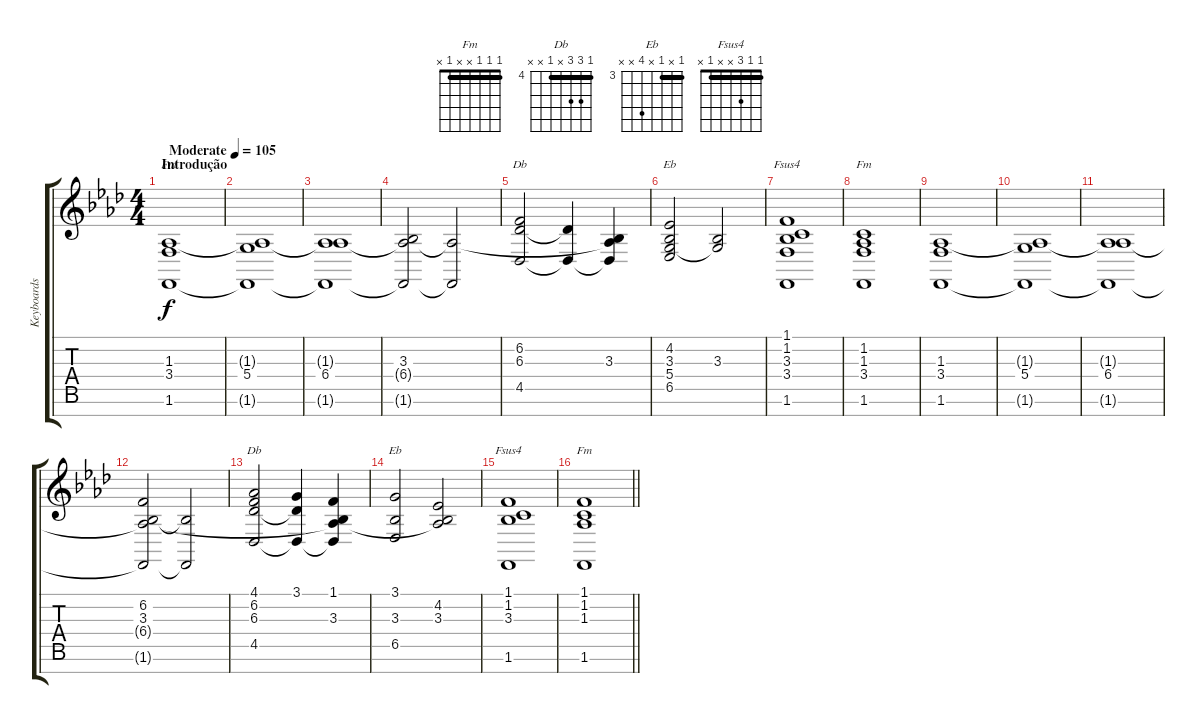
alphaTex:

\track ("Keyboards Rythim" "Keyboards ") {instrument stringensemble1}
\staff {score tabs}
\tuning (E4 B3 G3 D3 A2 E2 B1) {hide}
\chord ("Fm" x x 1 3 x 1 x) {barre 1}
\chord ("Db" x 6 6 x 4 x x) {firstfret 4 barre 6}
\chord ("Eb" x 4 3 5 6 x x) {firstfret 3}
\chord ("Fsus4" x 1 3 x x 1 x) {barre 1}
\chord ("Fm" x 1 1 x x 1 x) {barre 1}
\chord ("Db" 4 6 6 x 4 x x) {firstfret 4 barre 4}
\chord ("Eb" 3 x 3 x 6 x x) {firstfret 3 barre 3}
\chord ("Fsus4" 1 1 3 x x 1 x) {barre 1}
\chord ("Fm" 1 1 1 x x 1 x) {barre 1}
\ts (4 4)
\section ("" "Introdução")
\tempo (105 "Moderate")
\clef g2
\ks fminor
(1.3 3.4 1.6).1{ch "Fm" dy f instrument stringensemble1} |
(1.3{t} 5.4 1.6{t}).1 |
(1.3{t} 6.4 1.6{t}).1 |
(3.3 6.4{t} 1.6{t}).2 (6.4{t} 1.6{t}).2 |
(6.2 6.3 4.5).2{ch "Db"} (6.3{t} 4.5{t}).4 (3.3 6.4{t} 4.5{t}).4 |
(4.2 3.3 5.4 6.5).2{ch "Eb"} (3.3 5.4{t}).2 |
(1.1 1.2 3.3 3.4 1.6).1{ch "Fsus4"} |
(1.2 1.3 3.4 1.6).1{ch "Fm"} |
(1.3 3.4 1.6).1 |
(1.3{t} 5.4 1.6{t}).1 |
(1.3{t} 6.4 1.6{t}).1 |
(6.2 3.3 6.4{t} 1.6{t}).2 (3.3{t} 1.6{t}).2 |
(4.1 6.2 6.3 4.5).2{ch "Db"} (3.1 6.3{t} 4.5{t}).4 (1.1 3.3 6.4{t} 4.5{t}).4 |
(3.1 3.3 6.5).2{ch "Eb"} (4.2 3.3 6.4{t}).2 |
(1.1 1.2 3.3 1.6).1{ch "Fsus4"} |
\barLineRight lightlight
(1.1 1.2 1.3 1.6).1{ch "Fm"}
